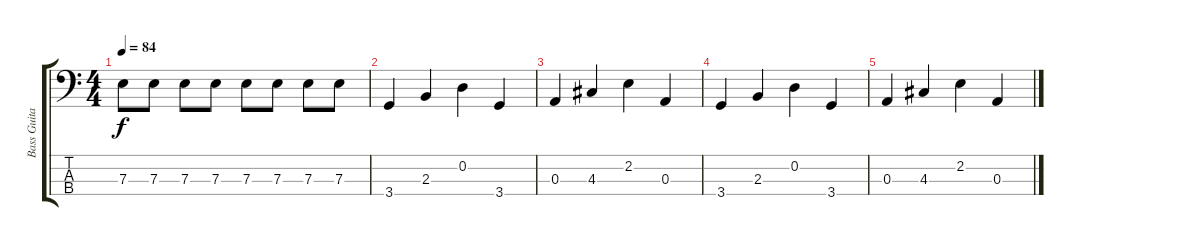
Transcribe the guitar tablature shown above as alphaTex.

\track ("Bass Guitar" "Bass Guita") {instrument fretlessbass}
\staff {score tabs}
\tuning (G2 D2 A1 E1) {hide}
\ts (4 4)
\tempo 84
\clef f4
\ks c
7.3.8{dy f} 7.3.8 7.3.8 7.3.8 7.3.8 7.3.8 7.3.8 7.3.8 |
3.4.4 2.3.4 0.2.4 3.4.4 |
0.3.4 4.3.4 2.2.4 0.3.4 |
3.4.4 2.3.4 0.2.4 3.4.4 |
0.3.4 4.3.4 2.2.4 0.3.4
